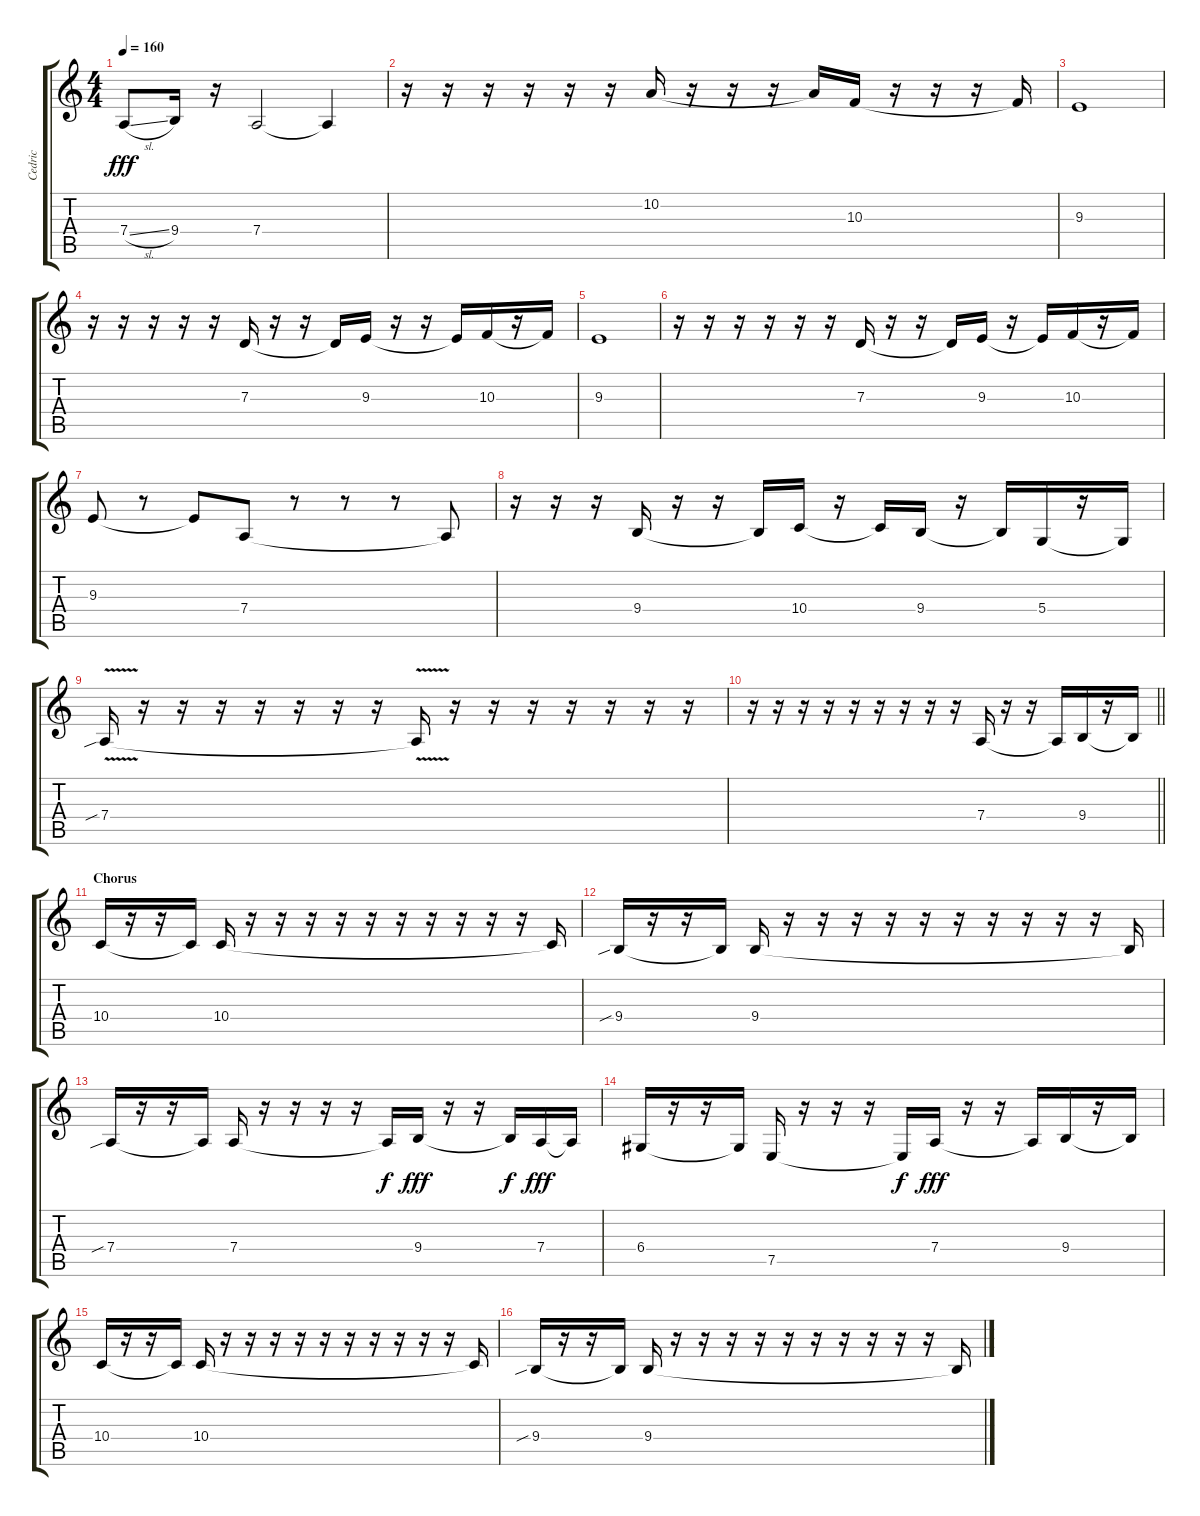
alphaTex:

\track ("Cedric" "Cedric") {instrument tenorsax}
\staff {score tabs}
\tuning (E4 B3 G3 D3 A2 E2) {hide}
\ts (4 4)
\tempo 160
\clef g2
\ks c
7.4{sl}.8{dy fff} 9.4.16 r.16 7.4.2 7.4{t}.4 |
r.16 r.16 r.16 r.16 r.16 r.16 10.2.16 r.16 r.16 r.16 10.2{t}.16 10.3.16 r.16 r.16 r.16 10.3{t}.16 |
9.3.1 |
r.16 r.16 r.16 r.16 r.16 7.3.16 r.16 r.16 7.3{t}.16 9.3.16 r.16 r.16 9.3{t}.16 10.3.16 r.16 10.3{t}.16 |
9.3.1 |
r.16 r.16 r.16 r.16 r.16 r.16 7.3.16 r.16 r.16 7.3{t}.16 9.3.16 r.16 9.3{t}.16 10.3.16 r.16 10.3{t}.16 |
9.3.8 r.8 9.3{t}.8 7.4.8 r.8 r.8 r.8 7.4{t}.8 |
r.16 r.16 r.16 9.4.16 r.16 r.16 9.4{t}.16 10.4.16 r.16 10.4{t}.16 9.4.16 r.16 9.4{t}.16 5.4.16 r.16 5.4{t}.16 |
7.4{v sib}.16 r.16 r.16 r.16 r.16 r.16 r.16 r.16 7.4{t}.16 r.16 r.16 r.16 r.16 r.16 r.16 r.16 |
\barLineRight lightlight
r.16 r.16 r.16 r.16 r.16 r.16 r.16 r.16 r.16 7.4.16 r.16 r.16 7.4{t}.16 9.4.16 r.16 9.4{t}.16 |
\section ("" "Chorus")
10.4.16 r.16 r.16 10.4{t}.16 10.4.16 r.16 r.16 r.16 r.16 r.16 r.16 r.16 r.16 r.16 r.16 10.4{t}.16 |
9.4{sib}.16 r.16 r.16 9.4{t}.16 9.4.16 r.16 r.16 r.16 r.16 r.16 r.16 r.16 r.16 r.16 r.16 9.4{t}.16 |
7.4{sib}.16 r.16 r.16 7.4{t}.16 7.4.16 r.16 r.16 r.16 r.16 7.4{t}.16{dy f} 9.4.16{dy fff} r.16 r.16 9.4{t}.16{dy f} 7.4.16{dy fff} 7.4{t}.16 |
6.4.16 r.16 r.16 6.4{t}.16 7.5.16 r.16 r.16 r.16 7.5{t}.16{dy f} 7.4.16{dy fff} r.16 r.16 7.4{t}.16 9.4.16 r.16 9.4{t}.16 |
10.4.16 r.16 r.16 10.4{t}.16 10.4.16 r.16 r.16 r.16 r.16 r.16 r.16 r.16 r.16 r.16 r.16 10.4{t}.16 |
9.4{sib}.16 r.16 r.16 9.4{t}.16 9.4.16 r.16 r.16 r.16 r.16 r.16 r.16 r.16 r.16 r.16 r.16 9.4{t}.16
